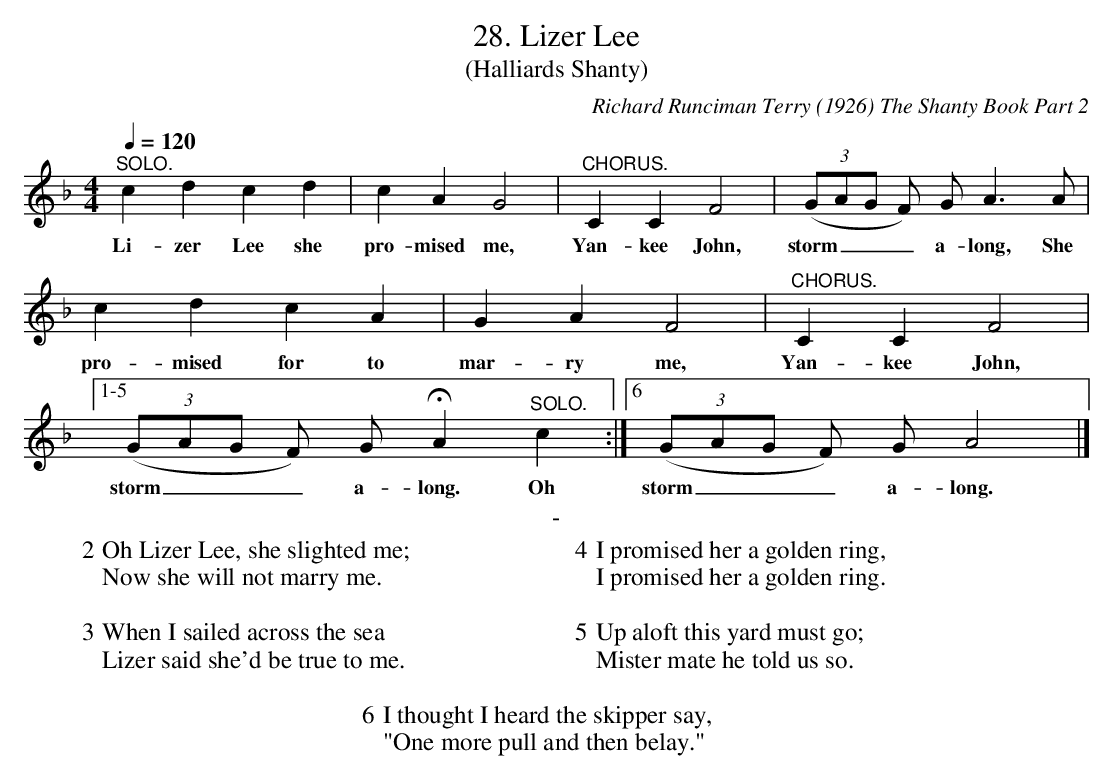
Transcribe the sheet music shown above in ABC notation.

X:1
T:28. Lizer Lee
T:(Halliards Shanty)
C:Richard Runciman Terry (1926) The Shanty Book Part 2
L:1/8
Q:1/4=120
M:4/4
K:F
"^SOLO." c2 d2 c2 d2 | c2 A2 G4 | "^CHORUS." C2 C2 F4 |
w: Li-zer Lee she | pro-mised me, | Yan-kee John, |
((3 GAG F) G A3 A | c2 d2 c2 A2 | G2 A2 F4 |
w: storm___ a-long, She | pro-mised for to | mar-ry me, |
"^CHORUS." C2 C2 F4 |1-5 ((3 GAG F) G !fermata! A2 "^SOLO." c2 :|6  ((3 GAG F) G A4 |]
w: Yan-kee John, | storm___ a-long. Oh | storm___ a-long.
T: -
W: 2 Oh Lizer Lee, she slighted me;
W: Now she will not marry me.
W:
W: 3 When I sailed across the sea
W: Lizer said she'd be true to me.
W:
W: 4 I promised her a golden ring,
W: I promised her a golden ring.
W:
W: 5 Up aloft this yard must go;
W: Mister mate he told us so.
W:
W: 6 I thought I heard the skipper say,
W: "One more pull and then belay."
